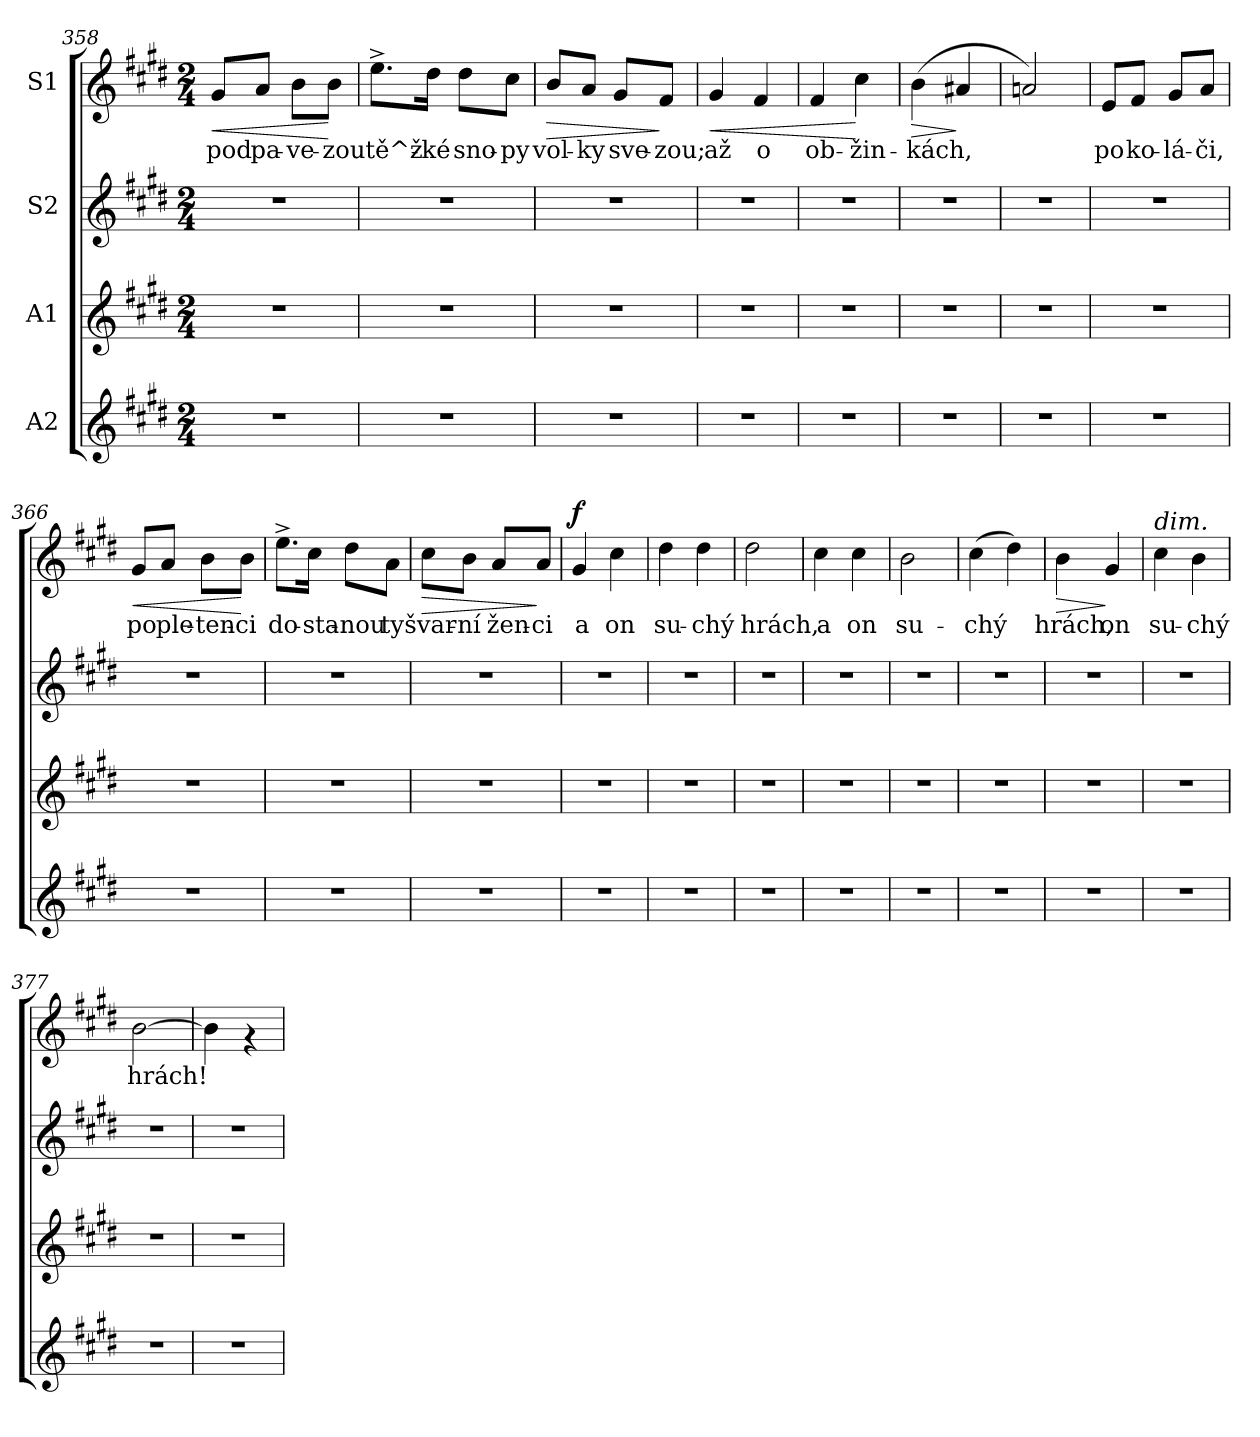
**kern	**kern	**kern	**kern	**text	**dynam
*part4	*part3	*part2	*part1	*part1	*part1
*staff4	*staff3	*staff2	*staff1	*staff1	*staff1
*I"A2	*I"A1	*I"S2	*I"S1	*	*
!!LO:LB:g=z
*clefG2	*clefG2	*clefG2	*clefG2	*	*
*k[f#c#g#d#]	*k[f#c#g#d#]	*k[f#c#g#d#]	*k[f#c#g#d#]	*	*
*E:	*E:	*E:	*E:	*	*
*M2/4	*M2/4	*M2/4	*M2/4	*	*
=358	=358	=358	=358	=358	=358
!	!	!	!	!LO:LY:b:cj	!LO:HP:b
2r	2r	2r	8g#/L	pod	<
!	!	!	!	!LO:LY:b:cj	!
.	.	.	8a/J	pa-	.
!	!	!	!	!LO:LY:b:cj	!
.	.	.	8b\L	-ve-	.
!	!	!	!	!LO:LY:b:cj	!
.	.	.	8b\J	-zou	[
=359	=359	=359	=359	=359	=359
!	!	!	!	!LO:LY:b:cj	!
2r	2r	2r	8.ee^>\L	tě^ž-	.
!	!	!	!	!LO:LY:b:cj	!
.	.	.	16dd#\Jk	-ké	.
!	!	!	!	!LO:LY:b:cj	!
.	.	.	8dd#\L	sno-	.
!	!	!	!	!LO:LY:b:cj	!
.	.	.	8cc#\J	-py	.
=360	=360	=360	=360	=360	=360
!	!	!	!	!LO:LY:b:cj	!LO:HP:b
2r	2r	2r	8b/L	vol-	>
!	!	!	!	!LO:LY:b:cj	!
.	.	.	8a/J	-ky	.
!	!	!	!	!LO:LY:b:cj	!
.	.	.	8g#/L	sve-	.
!	!	!	!	!LO:LY:b:cj	!
.	.	.	8f#/J	-zou;	]
=361	=361	=361	=361	=361	=361
!	!	!	!	!LO:LY:b:cj	!LO:HP:b
2r	2r	2r	4g#/	až	<
!	!	!	!	!LO:LY:b:cj	!
.	.	.	4f#/	o	.
=362	=362	=362	=362	=362	=362
!	!	!	!	!LO:LY:b:cj	!
2r	2r	2r	4f#/	ob-	.
!	!	!	!	!LO:LY:b:cj	!
.	.	.	4cc#\	-žin-	[
=363	=363	=363	=363	=363	=363
!	!	!	!	!LO:LY:b:cj	!LO:HP:b
2r	2r	2r	(>4b\	-kách,	>
!	!	!	!	!LO:LY:b:cj	!
.	.	.	4a#X/	.	]
=364	=364	=364	=364	=364	=364
!	!	!	!	!LO:LY:b:cj	!
2r	2r	2r	2an/)	.	.
!!LO:LB:g=z
=365	=365	=365	=365	=365	=365
!	!	!	!	!LO:LY:b:cj	!
2r	2r	2r	8e/L	po	.
!	!	!	!	!LO:LY:b:cj	!
.	.	.	8f#/J	ko-	.
!	!	!	!	!LO:LY:b:cj	!
.	.	.	8g#/L	-lá-	.
!	!	!	!	!LO:LY:b:cj	!
.	.	.	8a/J	-či,	.
=366	=366	=366	=366	=366	=366
!	!	!	!	!LO:LY:b:cj	!LO:HP:b
2r	2r	2r	8g#/L	po	<
!	!	!	!	!LO:LY:b:cj	!
.	.	.	8a/J	ple-	.
!	!	!	!	!LO:LY:b:cj	!
.	.	.	8b\L	-ten-	.
!	!	!	!	!LO:LY:b:cj	!
.	.	.	8b\J	-ci	[
=367	=367	=367	=367	=367	=367
!	!	!	!	!LO:LY:b:cj	!
2r	2r	2r	8.ee^>\L	do-	.
!	!	!	!	!LO:LY:b:cj	!
.	.	.	16cc#\Jk	-sta-	.
!	!	!	!	!LO:LY:b:cj	!
.	.	.	8dd#\L	-nou	.
!	!	!	!	!LO:LY:b:cj	!
.	.	.	8a\J	ty	.
=368	=368	=368	=368	=368	=368
!	!	!	!	!LO:LY:b:cj	!LO:HP:b
2r	2r	2r	8cc#\L	švar-	>
!	!	!	!	!LO:LY:b:cj	!
.	.	.	8b\J	-ní	.
!	!	!	!	!LO:LY:b:cj	!
.	.	.	8a/L	žen-	.
!	!	!	!	!LO:LY:b:cj	!
.	.	.	8a/J	-ci	]
=369	=369	=369	=369	=369	=369
!	!	!	!	!LO:LY:b:cj	!LO:DY:a
2r	2r	2r	4g#/	a	f
!	!	!	!	!LO:LY:b:cj	!
.	.	.	4cc#\	on	.
=370	=370	=370	=370	=370	=370
!	!	!	!	!LO:LY:b:cj	!
2r	2r	2r	4dd#\	su-	.
!	!	!	!	!LO:LY:b:cj	!
.	.	.	4dd#\	-chý	.
!!LO:PB:g=z
=371	=371	=371	=371	=371	=371
!	!	!	!	!LO:LY:b:cj	!
2r	2r	2r	2dd#\	hrách,	.
=372	=372	=372	=372	=372	=372
!	!	!	!	!LO:LY:b:cj	!
2r	2r	2r	4cc#\	a	.
!	!	!	!	!LO:LY:b:cj	!
.	.	.	4cc#\	on	.
=373	=373	=373	=373	=373	=373
!	!	!	!	!LO:LY:b:cj	!
2r	2r	2r	2b\	su-	.
=374	=374	=374	=374	=374	=374
!	!	!	!	!LO:LY:b:cj	!
2r	2r	2r	(>4cc#\	-chý	.
!	!	!	!	!LO:LY:b:cj	!
.	.	.	4dd#\)	.	.
=375	=375	=375	=375	=375	=375
!	!	!	!	!LO:LY:b:cj	!LO:HP:b
2r	2r	2r	4b\	hrách,	>
!	!	!	!	!LO:LY:b:cj	!
.	.	.	4g#/	on	]
=376	=376	=376	=376	=376	=376
!	!	!	!LO:TX:a:i:t=dim.	!	!
!	!	!	!	!LO:LY:b:cj	!
2r	2r	2r	4cc#\	su-	.
!	!	!	!	!LO:LY:b:cj	!
.	.	.	4b\	-chý	.
=377	=377	=377	=377	=377	=377
!	!	!	!	!LO:LY:b:cj	!
2r	2r	2r	[>2b\	hrách!	.
=378	=378	=378	=378	=378	=378
!	!	!	!	!LO:LY:b:cj	!
2r	2r	2r	4b\]	.	.
.	.	.	4rf	.	.
=!	=!	=!	=!	=!	=!
*-	*-	*-	*-	*-	*-
